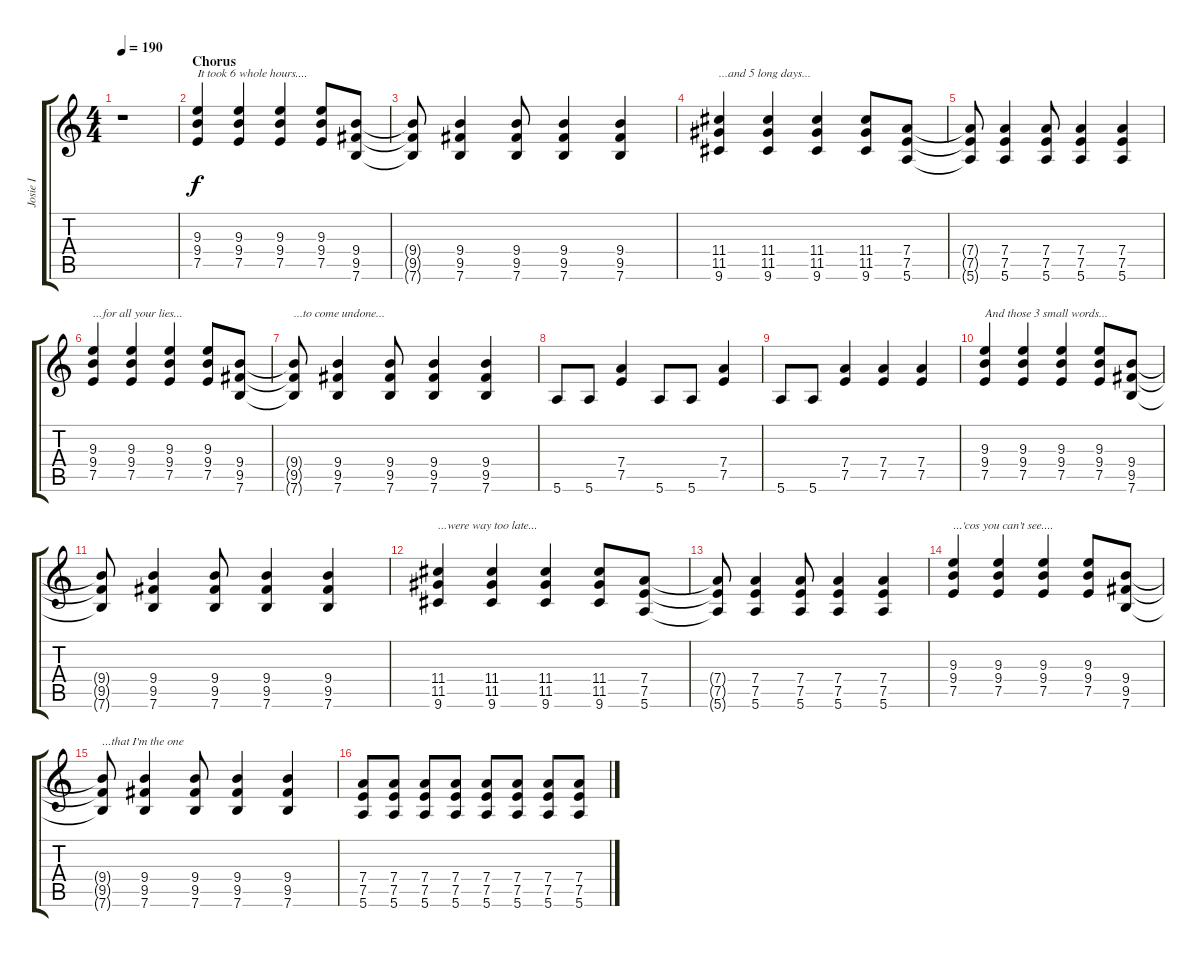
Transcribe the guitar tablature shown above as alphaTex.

\track ("Josie I" "Josie I") {instrument distortionguitar}
\staff {score tabs}
\tuning (E4 B3 G3 D3 A2 E2) {hide}
\ts (4 4)
\tempo 190
\clef g2
\ks c
r.1{dy f} |
\section ("" "Chorus")
(9.3 9.4 7.5).4{txt "It took 6 whole hours...."} (9.3 9.4 7.5).4 (9.3 9.4 7.5).4 (9.3 9.4 7.5).8 (9.4 9.5 7.6).8 |
(9.4{t} 9.5{t} 7.6{t}).8 (9.4 9.5 7.6).4 (9.4 9.5 7.6).8 (9.4 9.5 7.6).4 (9.4 9.5 7.6).4 |
(11.4 11.5 9.6).4{txt "...and 5 long days..."} (11.4 11.5 9.6).4 (11.4 11.5 9.6).4 (11.4 11.5 9.6).8 (7.4 7.5 5.6).8 |
(7.4{t} 7.5{t} 5.6{t}).8 (7.4 7.5 5.6).4 (7.4 7.5 5.6).8 (7.4 7.5 5.6).4 (7.4 7.5 5.6).4 |
(9.3 9.4 7.5).4{txt "...for all your lies..."} (9.3 9.4 7.5).4 (9.3 9.4 7.5).4 (9.3 9.4 7.5).8 (9.4 9.5 7.6).8 |
(9.4{t} 9.5{t} 7.6{t}).8{txt "...to come undone..."} (9.4 9.5 7.6).4 (9.4 9.5 7.6).8 (9.4 9.5 7.6).4 (9.4 9.5 7.6).4 |
5.6.8 5.6.8 (7.4 7.5).4 5.6.8 5.6.8 (7.4 7.5).4 |
5.6.8 5.6.8 (7.4 7.5).4 (7.4 7.5).4 (7.4 7.5).4 |
(9.3 9.4 7.5).4{txt "And those 3 small words..."} (9.3 9.4 7.5).4 (9.3 9.4 7.5).4 (9.3 9.4 7.5).8 (9.4 9.5 7.6).8 |
(9.4{t} 9.5{t} 7.6{t}).8 (9.4 9.5 7.6).4 (9.4 9.5 7.6).8 (9.4 9.5 7.6).4 (9.4 9.5 7.6).4 |
(11.4 11.5 9.6).4{txt "...were way too late..."} (11.4 11.5 9.6).4 (11.4 11.5 9.6).4 (11.4 11.5 9.6).8 (7.4 7.5 5.6).8 |
(7.4{t} 7.5{t} 5.6{t}).8 (7.4 7.5 5.6).4 (7.4 7.5 5.6).8 (7.4 7.5 5.6).4 (7.4 7.5 5.6).4 |
(9.3 9.4 7.5).4{txt "...'cos you can't see...."} (9.3 9.4 7.5).4 (9.3 9.4 7.5).4 (9.3 9.4 7.5).8 (9.4 9.5 7.6).8 |
(9.4{t} 9.5{t} 7.6{t}).8{txt "...that I'm the one"} (9.4 9.5 7.6).4 (9.4 9.5 7.6).8 (9.4 9.5 7.6).4 (9.4 9.5 7.6).4 |
(7.4 7.5 5.6).8 (7.4 7.5 5.6).8 (7.4 7.5 5.6).8 (7.4 7.5 5.6).8 (7.4 7.5 5.6).8 (7.4 7.5 5.6).8 (7.4 7.5 5.6).8 (7.4 7.5 5.6).8
